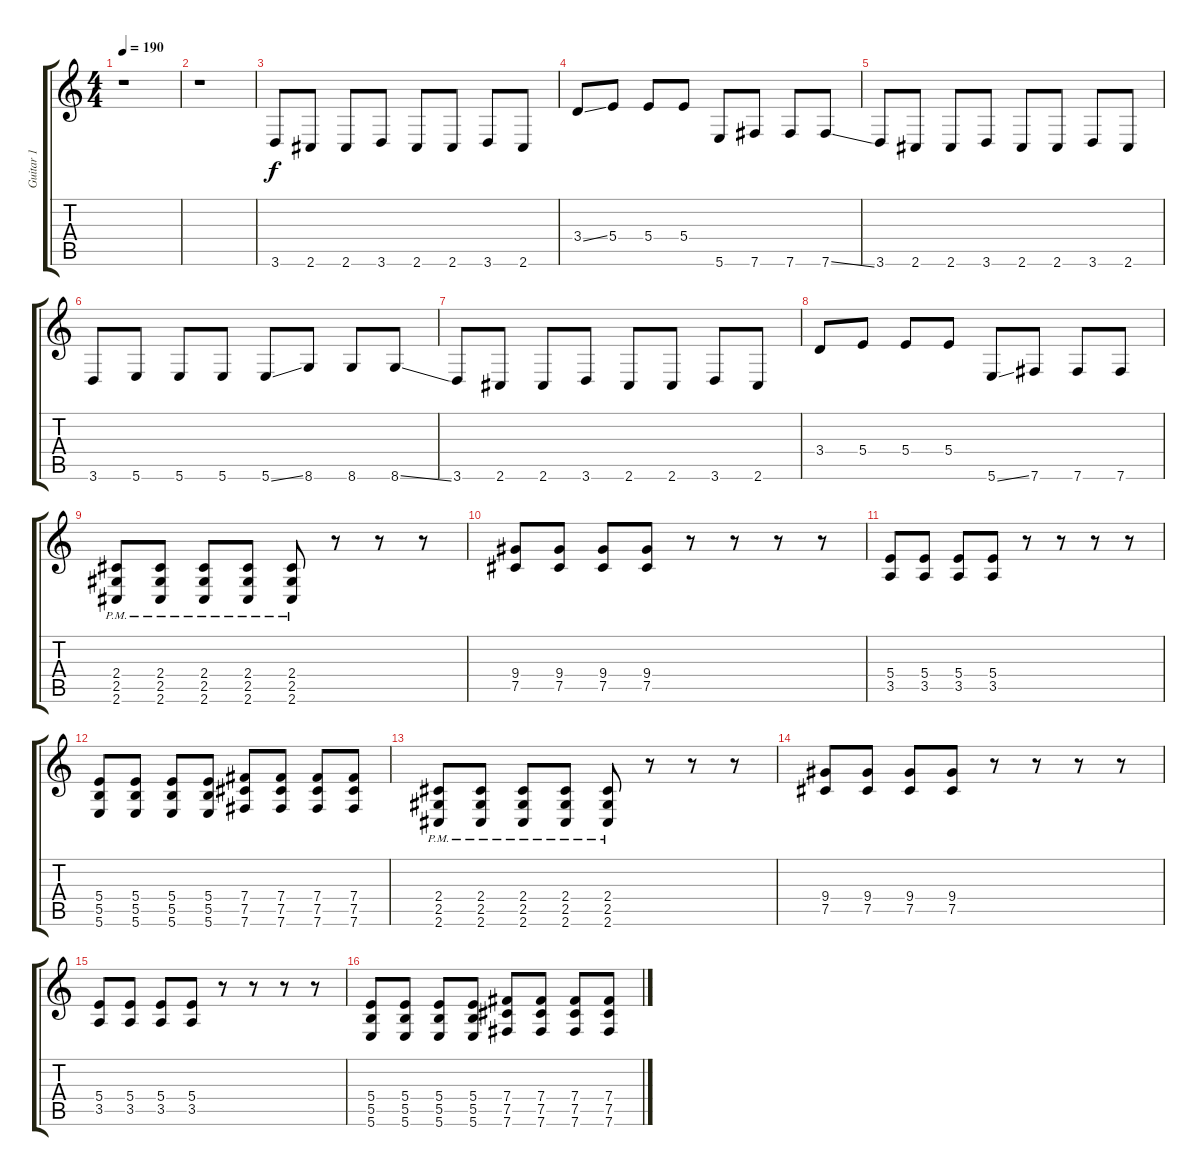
\track ("Guitar 1" "Guitar 1") {instrument distortionguitar}
\staff {score tabs}
\tuning (Db4 Ab3 E3 B2 Gb2 B1) {hide}
\ts (4 4)
\tempo 190
\clef g2
\ks c
r.1{dy f} |
r.1 |
3.6.8 2.6.8 2.6.8 3.6.8 2.6.8 2.6.8 3.6.8 2.6.8 |
3.4{ss}.8 5.4.8 5.4.8 5.4.8 5.6.8 7.6.8 7.6.8 7.6{ss}.8 |
3.6.8 2.6.8 2.6.8 3.6.8 2.6.8 2.6.8 3.6.8 2.6.8 |
3.6.8 5.6.8 5.6.8 5.6.8 5.6{ss}.8 8.6.8 8.6.8 8.6{ss}.8 |
3.6.8 2.6.8 2.6.8 3.6.8 2.6.8 2.6.8 3.6.8 2.6.8 |
3.4.8 5.4.8 5.4.8 5.4.8 5.6{ss}.8 7.6.8 7.6.8 7.6.8 |
(2.4{pm} 2.5{pm} 2.6{pm}).8 (2.4{pm} 2.5{pm} 2.6{pm}).8 (2.4{pm} 2.5{pm} 2.6{pm}).8 (2.4{pm} 2.5{pm} 2.6{pm}).8 (2.4{pm} 2.5{pm} 2.6{pm}).8 r.8 r.8 r.8 |
(9.4 7.5).8 (9.4 7.5).8 (9.4 7.5).8 (9.4 7.5).8 r.8 r.8 r.8 r.8 |
(5.4 3.5).8 (5.4 3.5).8 (5.4 3.5).8 (5.4 3.5).8 r.8 r.8 r.8 r.8 |
(5.4 5.5 5.6).8 (5.4 5.5 5.6).8 (5.4 5.5 5.6).8 (5.4 5.5 5.6).8 (7.4 7.5 7.6).8 (7.4 7.5 7.6).8 (7.4 7.5 7.6).8 (7.4 7.5 7.6).8 |
(2.4{pm} 2.5{pm} 2.6{pm}).8 (2.4{pm} 2.5{pm} 2.6{pm}).8 (2.4{pm} 2.5{pm} 2.6{pm}).8 (2.4{pm} 2.5{pm} 2.6{pm}).8 (2.4{pm} 2.5{pm} 2.6{pm}).8 r.8 r.8 r.8 |
(9.4 7.5).8 (9.4 7.5).8 (9.4 7.5).8 (9.4 7.5).8 r.8 r.8 r.8 r.8 |
(5.4 3.5).8 (5.4 3.5).8 (5.4 3.5).8 (5.4 3.5).8 r.8 r.8 r.8 r.8 |
(5.4 5.5 5.6).8 (5.4 5.5 5.6).8 (5.4 5.5 5.6).8 (5.4 5.5 5.6).8 (7.4 7.5 7.6).8 (7.4 7.5 7.6).8 (7.4 7.5 7.6).8 (7.4 7.5 7.6).8
